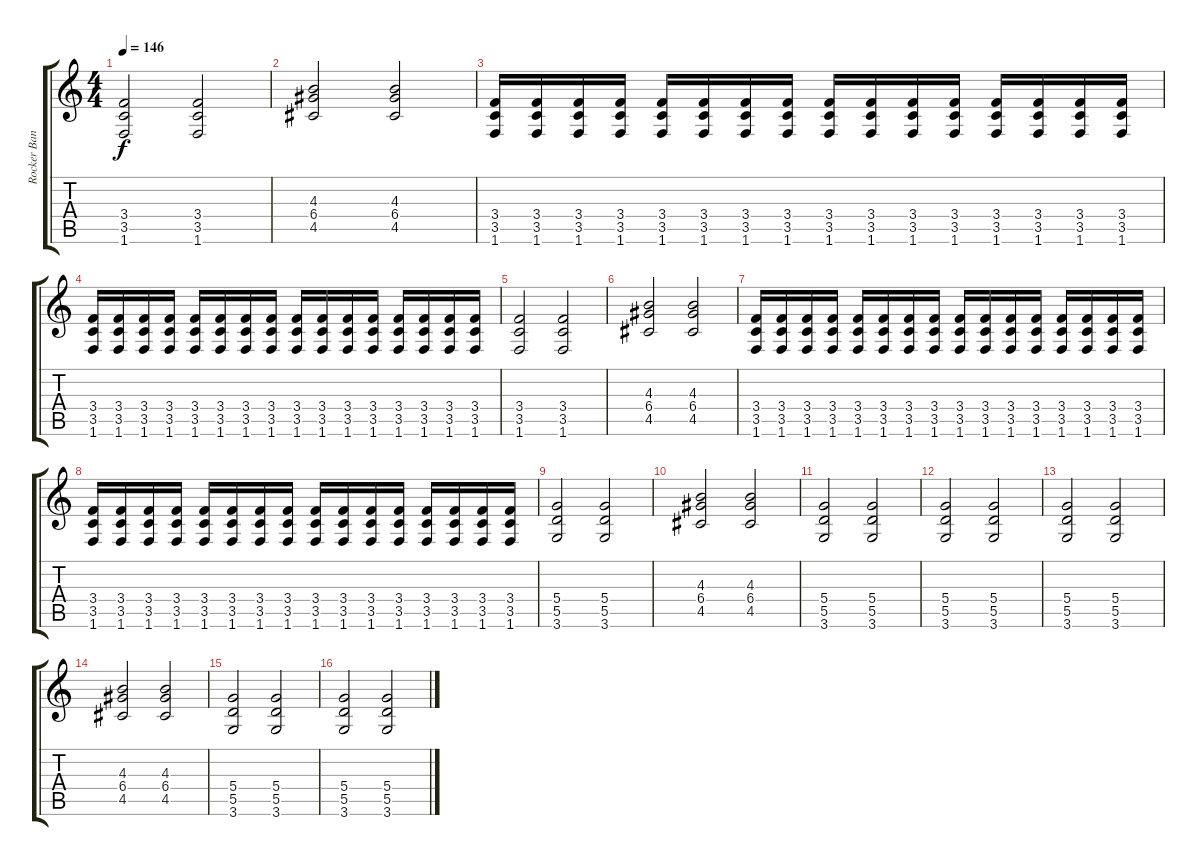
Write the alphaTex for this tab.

\track ("Rocker Banjo" "Rocker Ban") {instrument distortionguitar}
\staff {score tabs}
\tuning (E4 B3 G3 D3 A2 E2) {hide}
\ts (4 4)
\tempo 146
\clef g2
\ks c
(3.4 3.5 1.6).2{dy f} (3.4 3.5 1.6).2 |
(4.3 6.4 4.5).2 (4.3 6.4 4.5).2 |
(3.4 3.5 1.6).16 (3.4 3.5 1.6).16 (3.4 3.5 1.6).16 (3.4 3.5 1.6).16 (3.4 3.5 1.6).16 (3.4 3.5 1.6).16 (3.4 3.5 1.6).16 (3.4 3.5 1.6).16 (3.4 3.5 1.6).16 (3.4 3.5 1.6).16 (3.4 3.5 1.6).16 (3.4 3.5 1.6).16 (3.4 3.5 1.6).16 (3.4 3.5 1.6).16 (3.4 3.5 1.6).16 (3.4 3.5 1.6).16 |
(3.4 3.5 1.6).16 (3.4 3.5 1.6).16 (3.4 3.5 1.6).16 (3.4 3.5 1.6).16 (3.4 3.5 1.6).16 (3.4 3.5 1.6).16 (3.4 3.5 1.6).16 (3.4 3.5 1.6).16 (3.4 3.5 1.6).16 (3.4 3.5 1.6).16 (3.4 3.5 1.6).16 (3.4 3.5 1.6).16 (3.4 3.5 1.6).16 (3.4 3.5 1.6).16 (3.4 3.5 1.6).16 (3.4 3.5 1.6).16 |
(3.4 3.5 1.6).2 (3.4 3.5 1.6).2 |
(4.3 6.4 4.5).2 (4.3 6.4 4.5).2 |
(3.4 3.5 1.6).16 (3.4 3.5 1.6).16 (3.4 3.5 1.6).16 (3.4 3.5 1.6).16 (3.4 3.5 1.6).16 (3.4 3.5 1.6).16 (3.4 3.5 1.6).16 (3.4 3.5 1.6).16 (3.4 3.5 1.6).16 (3.4 3.5 1.6).16 (3.4 3.5 1.6).16 (3.4 3.5 1.6).16 (3.4 3.5 1.6).16 (3.4 3.5 1.6).16 (3.4 3.5 1.6).16 (3.4 3.5 1.6).16 |
(3.4 3.5 1.6).16 (3.4 3.5 1.6).16 (3.4 3.5 1.6).16 (3.4 3.5 1.6).16 (3.4 3.5 1.6).16 (3.4 3.5 1.6).16 (3.4 3.5 1.6).16 (3.4 3.5 1.6).16 (3.4 3.5 1.6).16 (3.4 3.5 1.6).16 (3.4 3.5 1.6).16 (3.4 3.5 1.6).16 (3.4 3.5 1.6).16 (3.4 3.5 1.6).16 (3.4 3.5 1.6).16 (3.4 3.5 1.6).16 |
(5.4 5.5 3.6).2 (5.4 5.5 3.6).2 |
(4.3 6.4 4.5).2 (4.3 6.4 4.5).2 |
(5.4 5.5 3.6).2 (5.4 5.5 3.6).2 |
(5.4 5.5 3.6).2 (5.4 5.5 3.6).2 |
(5.4 5.5 3.6).2 (5.4 5.5 3.6).2 |
(4.3 6.4 4.5).2 (4.3 6.4 4.5).2 |
(5.4 5.5 3.6).2 (5.4 5.5 3.6).2 |
(5.4 5.5 3.6).2 (5.4 5.5 3.6).2
